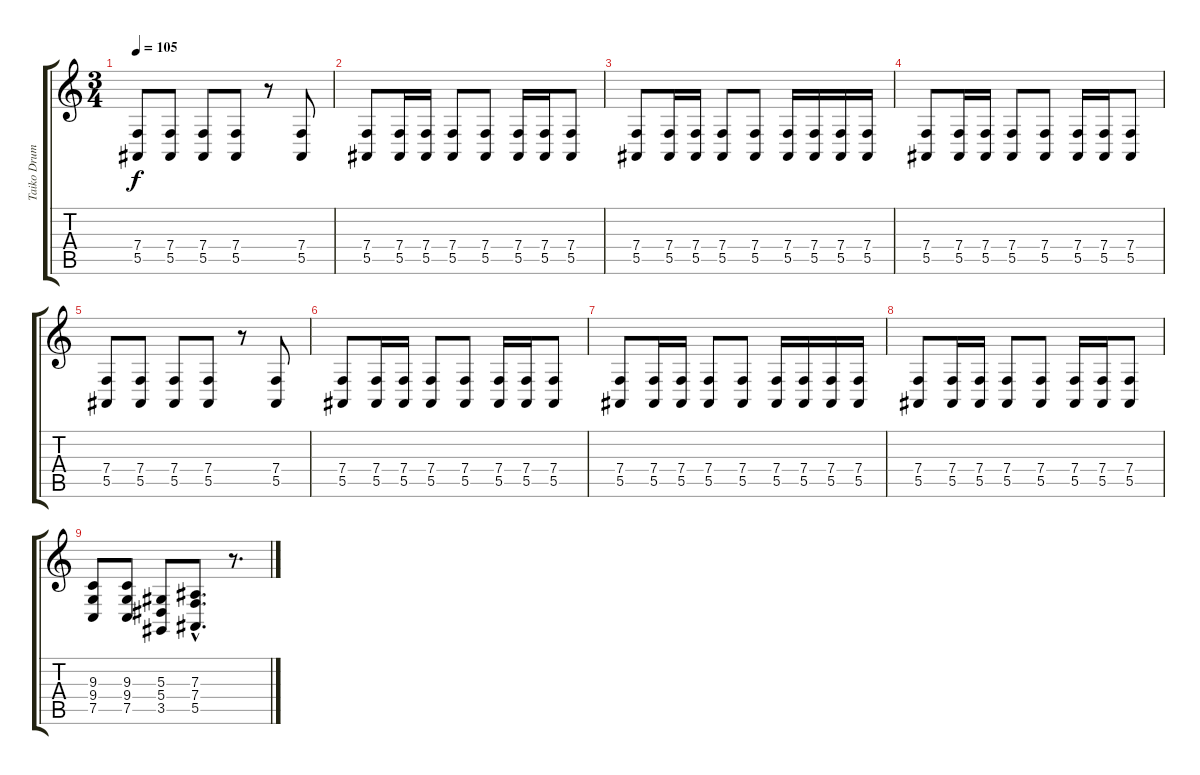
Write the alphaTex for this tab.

\track ("Taiko Drum" "Taiko Drum") {instrument taikodrum}
\staff {score tabs}
\tuning (C4 G3 Eb3 Bb2 F2 C2) {hide}
\ts (3 4)
\tempo 105
\clef g2
\ks c
(7.4 5.5).8{dy f} (7.4 5.5).8 (7.4 5.5).8 (7.4 5.5).8 r.8 (7.4 5.5).8 |
(7.4 5.5).8 (7.4 5.5).16 (7.4 5.5).16 (7.4 5.5).8 (7.4 5.5).8 (7.4 5.5).16 (7.4 5.5).16 (7.4 5.5).8 |
(7.4 5.5).8 (7.4 5.5).16 (7.4 5.5).16 (7.4 5.5).8 (7.4 5.5).8 (7.4 5.5).16 (7.4 5.5).16 (7.4 5.5).16 (7.4 5.5).16 |
(7.4 5.5).8 (7.4 5.5).16 (7.4 5.5).16 (7.4 5.5).8 (7.4 5.5).8 (7.4 5.5).16 (7.4 5.5).16 (7.4 5.5).8 |
(7.4 5.5).8 (7.4 5.5).8 (7.4 5.5).8 (7.4 5.5).8 r.8 (7.4 5.5).8 |
(7.4 5.5).8 (7.4 5.5).16 (7.4 5.5).16 (7.4 5.5).8 (7.4 5.5).8 (7.4 5.5).16 (7.4 5.5).16 (7.4 5.5).8 |
(7.4 5.5).8 (7.4 5.5).16 (7.4 5.5).16 (7.4 5.5).8 (7.4 5.5).8 (7.4 5.5).16 (7.4 5.5).16 (7.4 5.5).16 (7.4 5.5).16 |
(7.4 5.5).8 (7.4 5.5).16 (7.4 5.5).16 (7.4 5.5).8 (7.4 5.5).8 (7.4 5.5).16 (7.4 5.5).16 (7.4 5.5).8 |
(9.3 9.4 7.5).8 (9.3 9.4 7.5).8 (5.3 5.4 3.5).8 (7.3{hac} 7.4{hac} 5.5{hac}).8{d} r.8{d}
